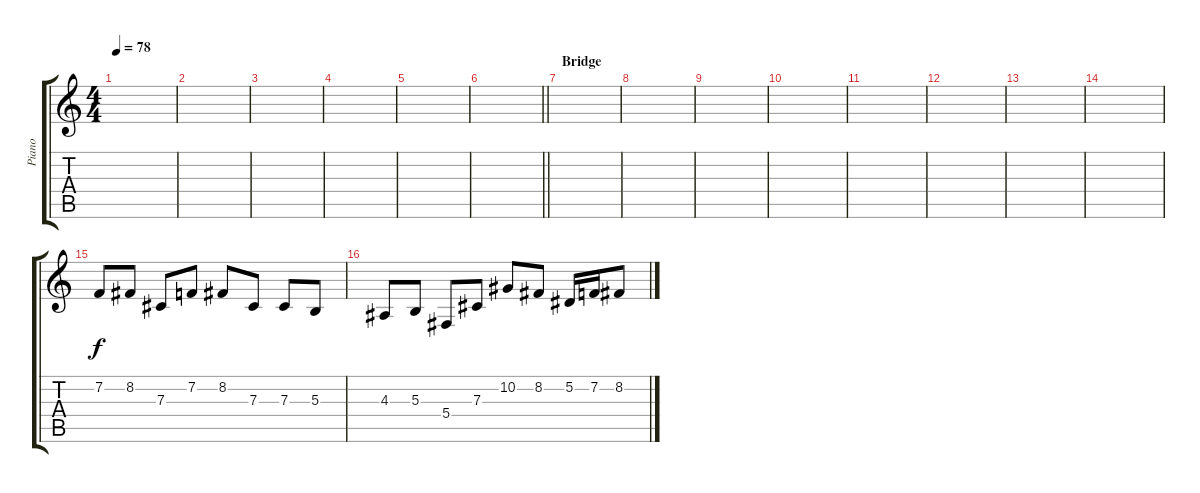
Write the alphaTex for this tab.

\track ("Piano" "Piano") {instrument electricgrandpiano}
\staff {score tabs}
\tuning (Eb4 Bb3 Gb3 Db3 Ab2 Eb2) {hide}
\ts (4 4)
\tempo 78
\clef g2
\ks c
|
|
|
|
|
\barLineRight lightlight
|
\section ("" "Bridge")
|
|
|
|
|
|
|
|
7.2.8 8.2.8 7.3.8 7.2.8 8.2.8 7.3.8 7.3.8 5.3.8 |
4.3.8 5.3.8 5.4.8 7.3.8 10.2.8 8.2.8 5.2.16 7.2.16 8.2.8
